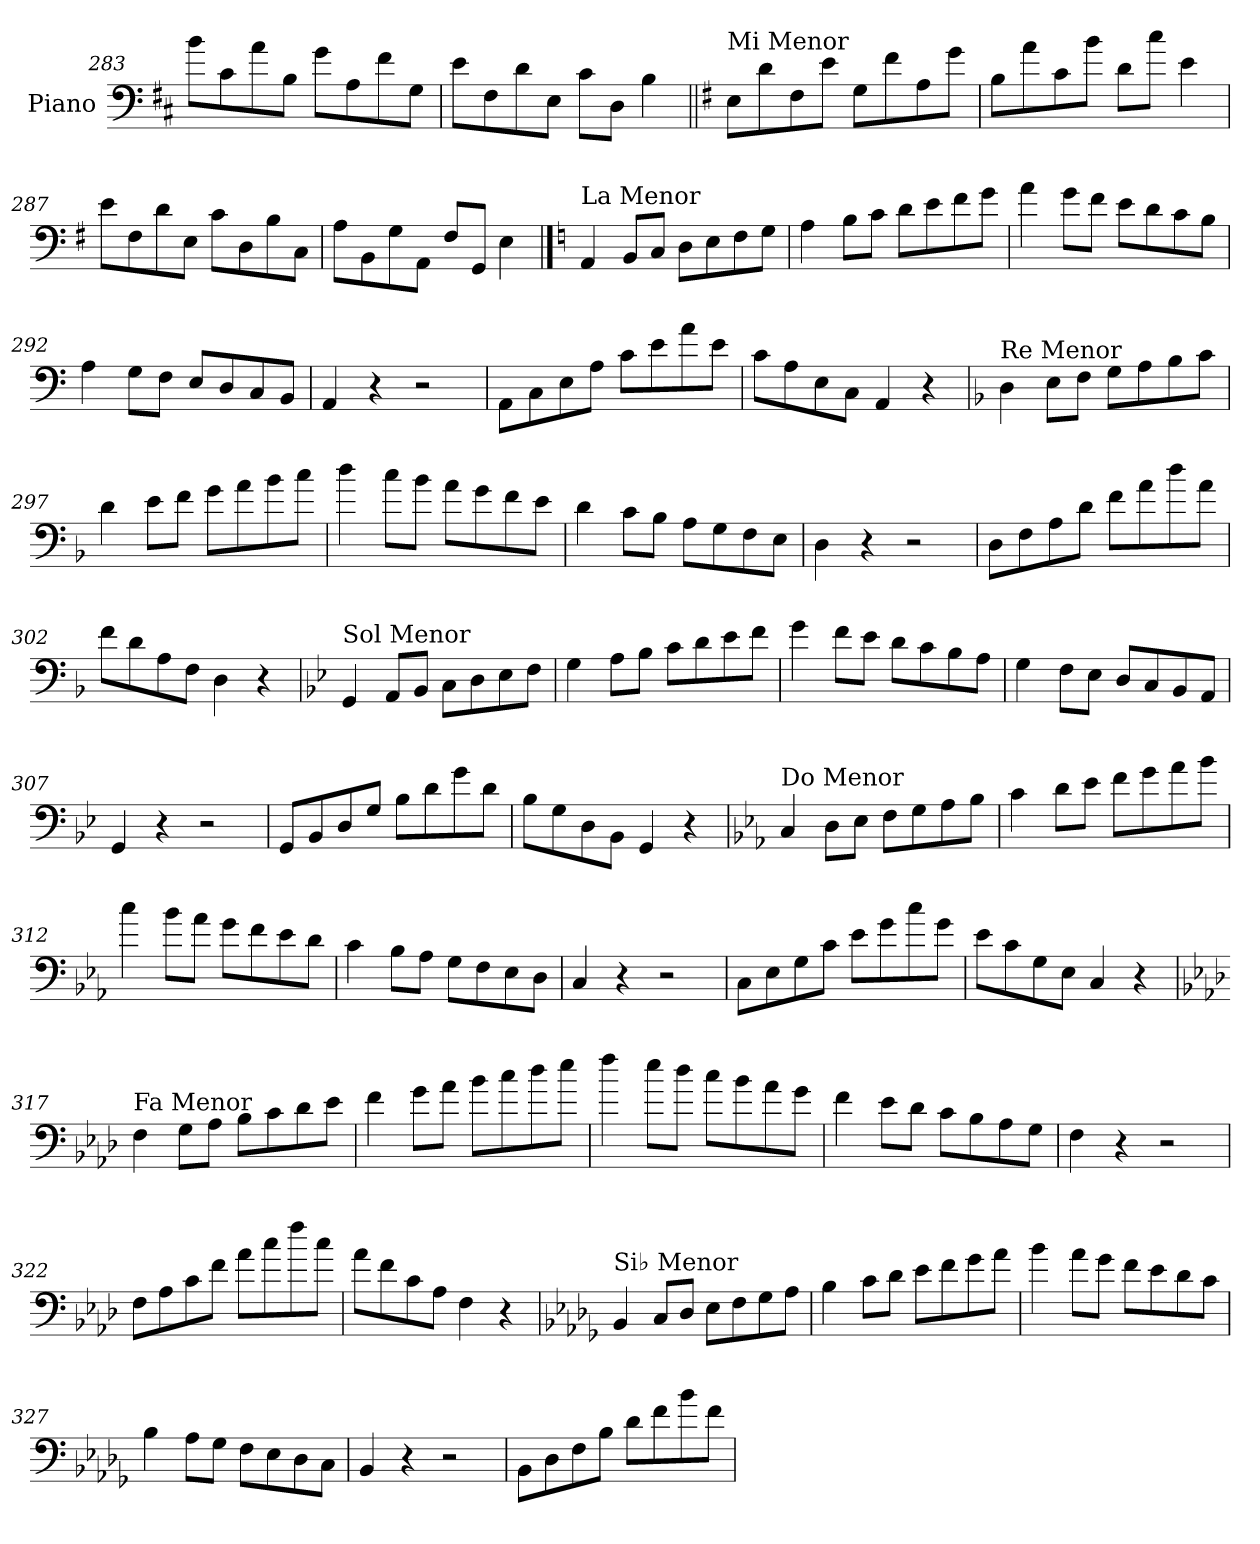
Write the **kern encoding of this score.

**kern
*part1
*staff1
*I"Piano
*I'Pno.
*clefF4
*k[f#c#]
=283
8b\L
8c#\
8a\
8B\J
8g\L
8A\
8f#\
8G\J
=284
8e\L
8F#\
8d\
8E\J
8c#\L
8D\J
4B\
!!LO:LB:g=z
=285||
*k[f#]
!LO:TX:a:t=Mi Menor
8E\L
8d\
8F#\
8e\J
8G\L
8f#\
8A\
8g\J
=286
8B\L
8a\
8c\
8b\J
8d\L
8cc\J
4e\
=287
8e\L
8F#\
8d\
8E\J
8c\L
8D\
8B\
8C\J
=288
8A\L
8BB\
8G\
8AA\J
8F#/L
8GG/J
4E\
!!LO:PB:g=z
==289
*k[]
!LO:TX:a:t=La Menor
4AA/
8BB/L
8C/J
8D\L
8E\
8F\
8G\J
=290
4A\
8B\L
8c\J
8d\L
8e\
8f\
8g\J
=291
4a\
8g\L
8f\J
8e\L
8d\
8c\
8B\J
=292
4A\
8G\L
8F\J
8E/L
8D/
8C/
8BB/J
=293
4AA/
4r
2r
=294
8AA\L
8C\
8E\
8A\J
8c\L
8e\
8a\
8e\J
=295
8c\L
8A\
8E\
8C\J
4AA/
4r
!!LO:LB:g=z
=296
*k[b-]
!LO:TX:a:t=Re Menor
4D\
8E\L
8F\J
8G\L
8A\
8B-\
8c\J
=297
4d\
8e\L
8f\J
8g\L
8a\
8b-\
8cc\J
=298
4dd\
8cc\L
8b-\J
8a\L
8g\
8f\
8e\J
=299
4d\
8c\L
8B-\J
8A\L
8G\
8F\
8E\J
=300
4D\
4r
2r
=301
8D\L
8F\
8A\
8d\J
8f\L
8a\
8dd\
8a\J
=302
8f\L
8d\
8A\
8F\J
4D\
4r
!!LO:LB:g=z
=303
*k[b-e-]
!LO:TX:a:t=Sol Menor
4GG/
8AA/L
8BB-/J
8C\L
8D\
8E-\
8F\J
=304
4G\
8A\L
8B-\J
8c\L
8d\
8e-\
8f\J
=305
4g\
8f\L
8e-\J
8d\L
8c\
8B-\
8A\J
=306
4G\
8F\L
8E-\J
8D/L
8C/
8BB-/
8AA/J
=307
4GG/
4r
2r
=308
8GG/L
8BB-/
8D/
8G/J
8B-\L
8d\
8g\
8d\J
=309
8B-\L
8G\
8D\
8BB-\J
4GG/
4r
!!LO:LB:g=z
=310
*k[b-e-a-]
!LO:TX:a:t=Do Menor
4C/
8D\L
8E-\J
8F\L
8G\
8A-\
8B-\J
=311
4c\
8d\L
8e-\J
8f\L
8g\
8a-\
8b-\J
=312
4cc\
8b-\L
8a-\J
8g\L
8f\
8e-\
8d\J
=313
4c\
8B-\L
8A-\J
8G\L
8F\
8E-\
8D\J
=314
4C/
4r
2r
=315
8C\L
8E-\
8G\
8c\J
8e-\L
8g\
8cc\
8g\J
=316
8e-\L
8c\
8G\
8E-\J
4C/
4r
!!LO:LB:g=z
=317
*k[b-e-a-d-]
!LO:TX:a:t=Fa Menor
4F\
8G\L
8A-\J
8B-\L
8c\
8d-\
8e-\J
=318
4f\
8g\L
8a-\J
8b-\L
8cc\
8dd-\
8ee-\J
=319
4ff\
8ee-\L
8dd-\J
8cc\L
8b-\
8a-\
8g\J
=320
4f\
8e-\L
8d-\J
8c\L
8B-\
8A-\
8G\J
=321
4F\
4r
2r
=322
8F\L
8A-\
8c\
8f\J
8a-\L
8cc\
8ff\
8cc\J
=323
8a-\L
8f\
8c\
8A-\J
4F\
4r
!!LO:LB:g=z
=324
*k[b-e-a-d-g-]
!LO:TX:a:t=Si♭ Menor
4BB-/
8C/L
8D-/J
8E-\L
8F\
8G-\
8A-\J
=325
4B-\
8c\L
8d-\J
8e-\L
8f\
8g-\
8a-\J
=326
4b-\
8a-\L
8g-\J
8f\L
8e-\
8d-\
8c\J
=327
4B-\
8A-\L
8G-\J
8F\L
8E-\
8D-\
8C\J
=328
4BB-/
4r
2r
=329
8BB-\L
8D-\
8F\
8B-\J
8d-\L
8f\
8b-\
8f\J
=
*-
